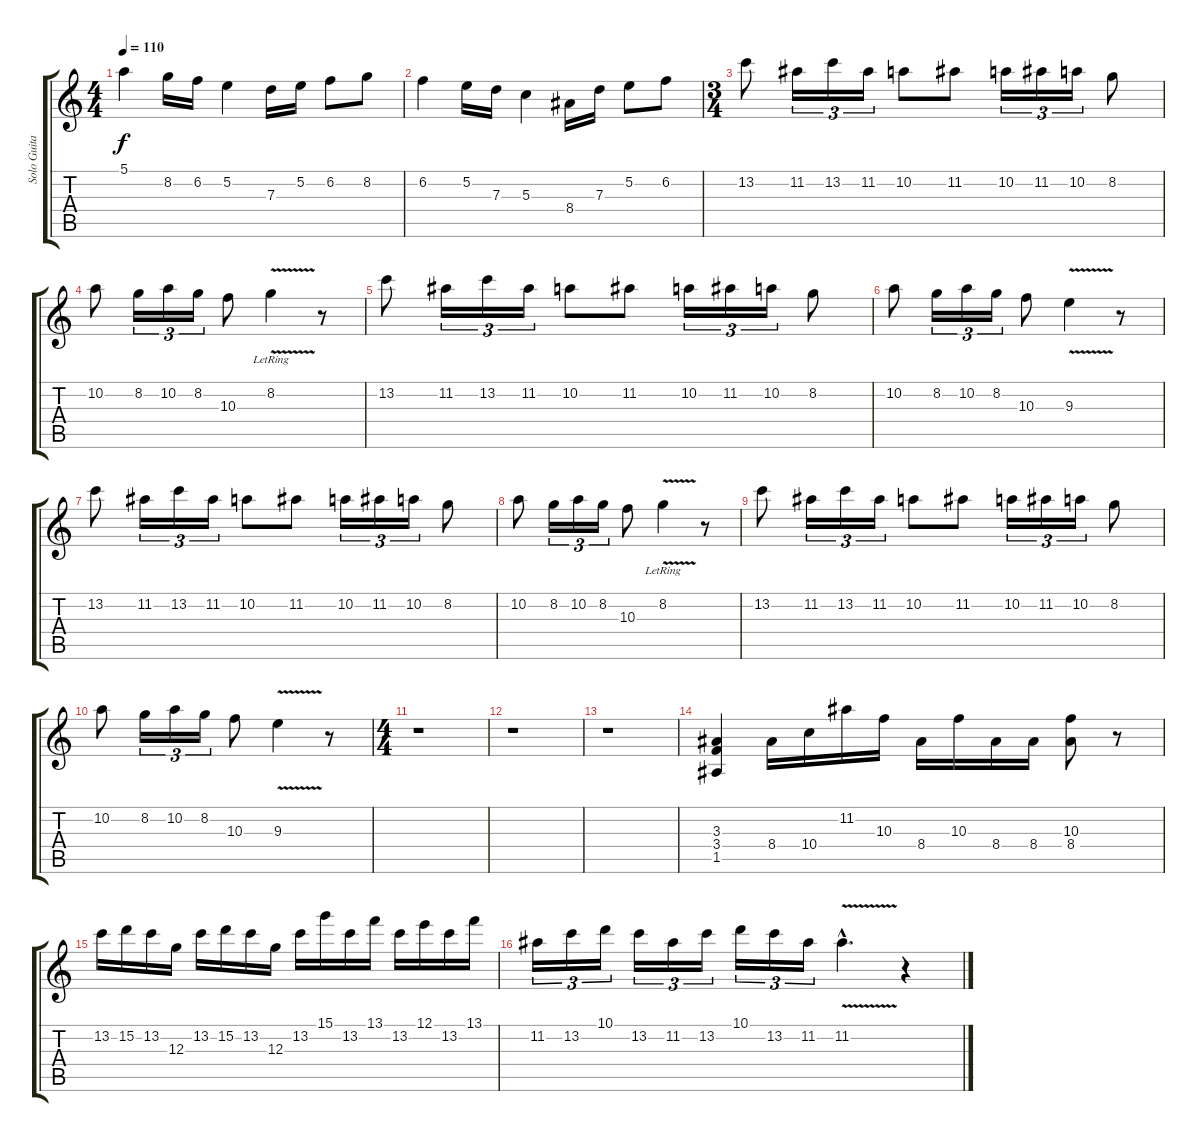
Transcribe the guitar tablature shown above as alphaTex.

\track ("Solo Guitar" "Solo Guita") {instrument overdrivenguitar}
\staff {score tabs}
\tuning (E4 B3 G3 D3 A2 E2) {hide}
\ts (4 4)
\tempo 110
\clef g2
\ks c
5.1.4{dy f} 8.2.16 6.2.16 5.2.4 7.3.16 5.2.16 6.2.8 8.2.8 |
6.2.4 5.2.16 7.3.16 5.3.4 8.4.16 7.3.16 5.2.8 6.2.8 |
\ts (3 4)
13.2.8 11.2.16{tu (3 2)} 13.2.16{tu (3 2)} 11.2.16{tu (3 2)} 10.2.8 11.2.8 10.2.16{tu (3 2)} 11.2.16{tu (3 2)} 10.2.16{tu (3 2)} 8.2.8 |
10.2.8 8.2.16{tu (3 2)} 10.2.16{tu (3 2)} 8.2.16{tu (3 2)} 10.3.8 8.2{v lr}.4 r.8 |
13.2.8 11.2.16{tu (3 2)} 13.2.16{tu (3 2)} 11.2.16{tu (3 2)} 10.2.8 11.2.8 10.2.16{tu (3 2)} 11.2.16{tu (3 2)} 10.2.16{tu (3 2)} 8.2.8 |
10.2.8 8.2.16{tu (3 2)} 10.2.16{tu (3 2)} 8.2.16{tu (3 2)} 10.3.8 9.3{v}.4 r.8 |
13.2.8 11.2.16{tu (3 2)} 13.2.16{tu (3 2)} 11.2.16{tu (3 2)} 10.2.8 11.2.8 10.2.16{tu (3 2)} 11.2.16{tu (3 2)} 10.2.16{tu (3 2)} 8.2.8 |
10.2.8 8.2.16{tu (3 2)} 10.2.16{tu (3 2)} 8.2.16{tu (3 2)} 10.3.8 8.2{v lr}.4 r.8 |
13.2.8 11.2.16{tu (3 2)} 13.2.16{tu (3 2)} 11.2.16{tu (3 2)} 10.2.8 11.2.8 10.2.16{tu (3 2)} 11.2.16{tu (3 2)} 10.2.16{tu (3 2)} 8.2.8 |
10.2.8 8.2.16{tu (3 2)} 10.2.16{tu (3 2)} 8.2.16{tu (3 2)} 10.3.8 9.3{v}.4 r.8 |
\ts (4 4)
r.1 |
r.1 |
r.1 |
(3.3 3.4 1.5).4{volume 16} 8.4.16 10.4.16 11.2.16 10.3.16 8.4.16 10.3.16 8.4.16 8.4.16 (10.3 8.4).8 r.8 |
13.2.16{volume 15} 15.2.16 13.2.16 12.3.16 13.2.16 15.2.16 13.2.16 12.3.16 13.2.16 15.1.16 13.2.16 13.1.16 13.2.16 12.1.16 13.2.16 13.1.16 |
11.2.16{tu (3 2)} 13.2.16{tu (3 2)} 10.1.16{tu (3 2)} 13.2.16{tu (3 2)} 11.2.16{tu (3 2)} 13.2.16{tu (3 2)} 10.1.16{tu (3 2)} 13.2.16{tu (3 2)} 11.2.16{tu (3 2)} 11.2{v hac}.4{d} r.4
